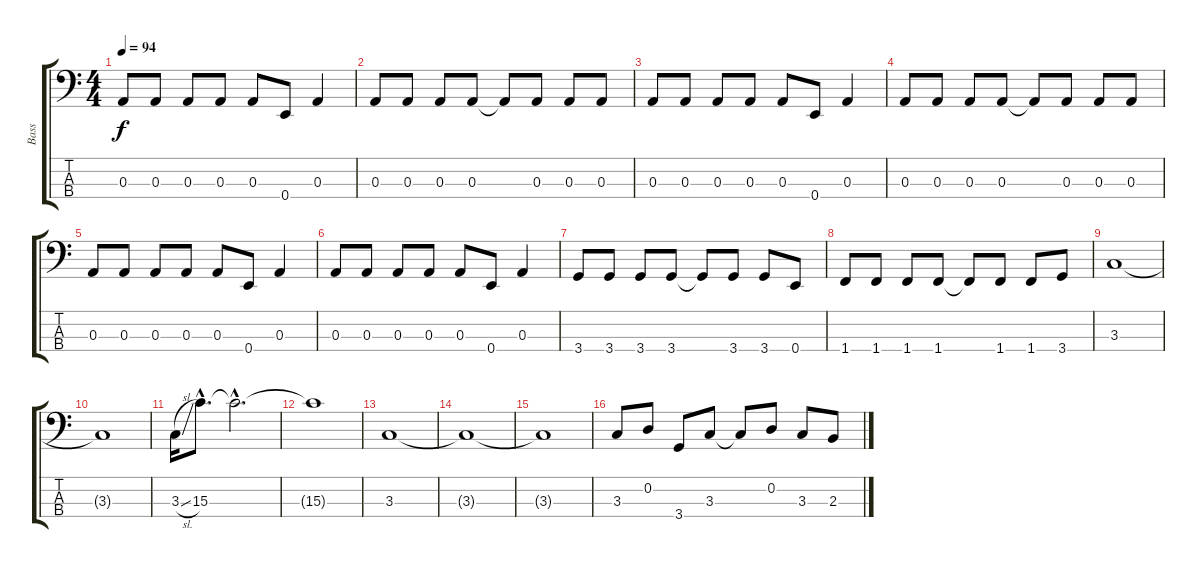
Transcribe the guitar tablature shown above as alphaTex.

\track ("Bass" "Bass") {instrument electricbassfinger}
\staff {score tabs}
\tuning (G2 D2 A1 E1) {hide}
\ts (4 4)
\tempo 94
\clef f4
\ks c
0.3.8{dy f} 0.3.8 0.3.8 0.3.8 0.3.8 0.4.8 0.3.4 |
0.3.8 0.3.8 0.3.8 0.3.8 0.3{t}.8 0.3.8 0.3.8 0.3.8 |
0.3.8 0.3.8 0.3.8 0.3.8 0.3.8 0.4.8 0.3.4 |
0.3.8 0.3.8 0.3.8 0.3.8 0.3{t}.8 0.3.8 0.3.8 0.3.8 |
0.3.8 0.3.8 0.3.8 0.3.8 0.3.8 0.4.8 0.3.4 |
0.3.8 0.3.8 0.3.8 0.3.8 0.3.8 0.4.8 0.3.4 |
3.4.8 3.4.8 3.4.8 3.4.8 3.4{t}.8 3.4.8 3.4.8 0.4.8 |
1.4.8 1.4.8 1.4.8 1.4.8 1.4{t}.8 1.4.8 1.4.8 3.4.8 |
3.3.1 |
3.3{t}.1 |
3.3{sl}.16 15.3{hac}.8{d} 15.3{hac t}.2{d} |
15.3{t}.1 |
3.3.1 |
3.3{t}.1 |
3.3{t}.1 |
3.3.8 0.2.8 3.4.8 3.3.8 3.3{t}.8 0.2.8 3.3.8 2.3.8
